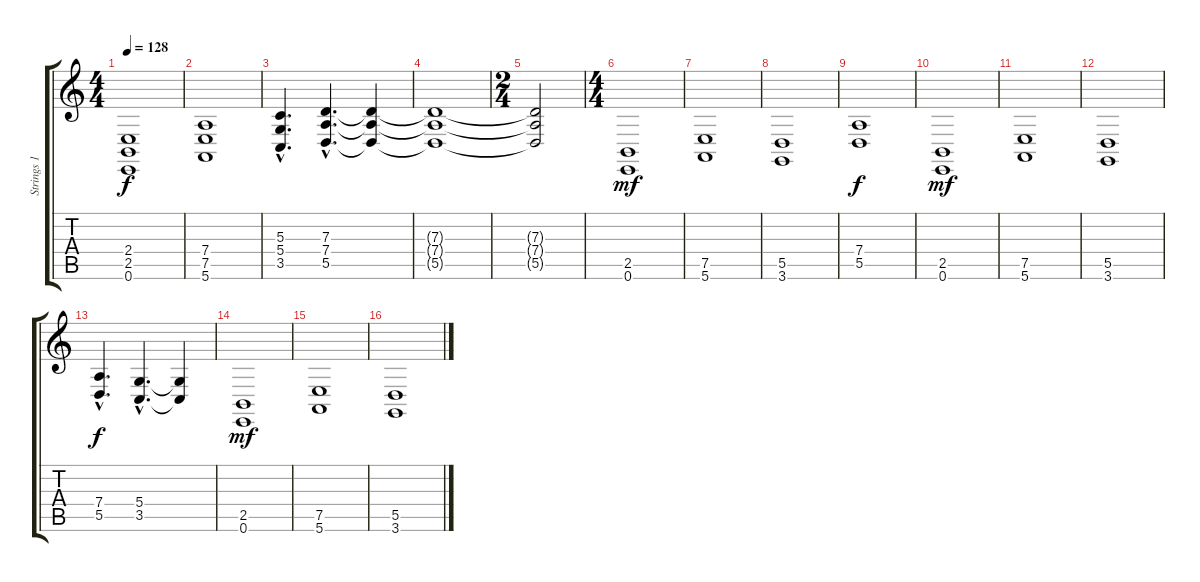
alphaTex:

\track ("Strings 1" "Strings 1") {instrument stringensemble1}
\staff {score tabs}
\tuning (E4 B3 G3 D3 A2 E2) {hide}
\ts (4 4)
\tempo 128
\clef g2
\ks c
(2.4 2.5 0.6).1{dy f} |
(7.4 7.5 5.6).1 |
(5.3{hac} 5.4{hac} 3.5{hac}).4{d} (7.3{hac} 7.4{hac} 5.5{hac}).4{d} (7.3{t} 7.4{t} 5.5{t}).4 |
(7.3{t} 7.4{t} 5.5{t}).1 |
\ts (2 4)
(7.3{t} 7.4{t} 5.5{t}).2 |
\ts (4 4)
(2.5 0.6).1{dy mf} |
(7.5 5.6).1 |
(5.5 3.6).1 |
(7.4 5.5).1{dy f} |
(2.5 0.6).1{dy mf} |
(7.5 5.6).1 |
(5.5 3.6).1 |
(7.4{hac} 5.5{hac}).4{d dy f} (5.4{hac} 3.5{hac}).4{d} (5.4{t} 3.5{t}).4 |
(2.5 0.6).1{dy mf} |
(7.5 5.6).1 |
(5.5 3.6).1
